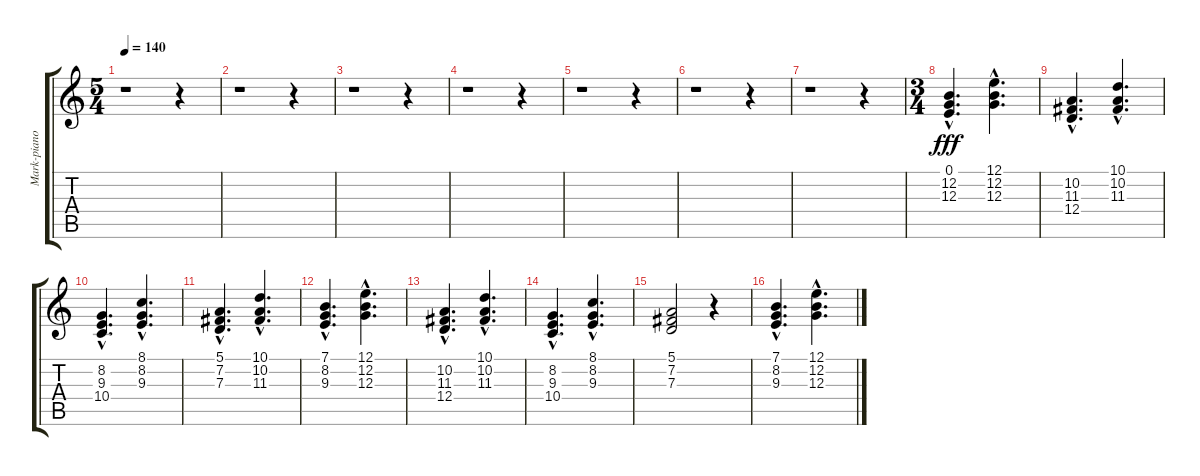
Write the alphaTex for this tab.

\track ("Mark-piano" "Mark-piano") {instrument acousticgrandpiano}
\staff {score tabs}
\tuning (E4 B3 G3 D3 A2 E2) {hide}
\ts (5 4)
\tempo 140
\clef g2
\ks c
r.1{dy f} r.4 |
r.1 r.4 |
r.1 r.4 |
r.1 r.4 |
r.1 r.4 |
r.1 r.4 |
r.1 r.4 |
\ts (3 4)
(0.1{hac} 12.2{hac} 12.3{hac}).4{d dy fff} (12.1{hac} 12.2{hac} 12.3{hac}).4{d} |
(10.2{hac} 11.3{hac} 12.4{hac}).4{d} (10.1{hac} 10.2{hac} 11.3{hac}).4{d} |
(8.2{hac} 9.3{hac} 10.4{hac}).4{d} (8.1{hac} 8.2{hac} 9.3{hac}).4{d} |
(5.1{hac} 7.2{hac} 7.3{hac}).4{d} (10.1{hac} 10.2{hac} 11.3{hac}).4{d} |
(7.1{hac} 8.2{hac} 9.3{hac}).4{d} (12.1{hac} 12.2{hac} 12.3{hac}).4{d} |
(10.2{hac} 11.3{hac} 12.4{hac}).4{d} (10.1{hac} 10.2{hac} 11.3{hac}).4{d} |
(8.2{hac} 9.3{hac} 10.4{hac}).4{d} (8.1{hac} 8.2{hac} 9.3{hac}).4{d} |
(5.1 7.2 7.3).2 r.4 |
(7.1{hac} 8.2{hac} 9.3{hac}).4{d} (12.1{hac} 12.2{hac} 12.3{hac}).4{d}
